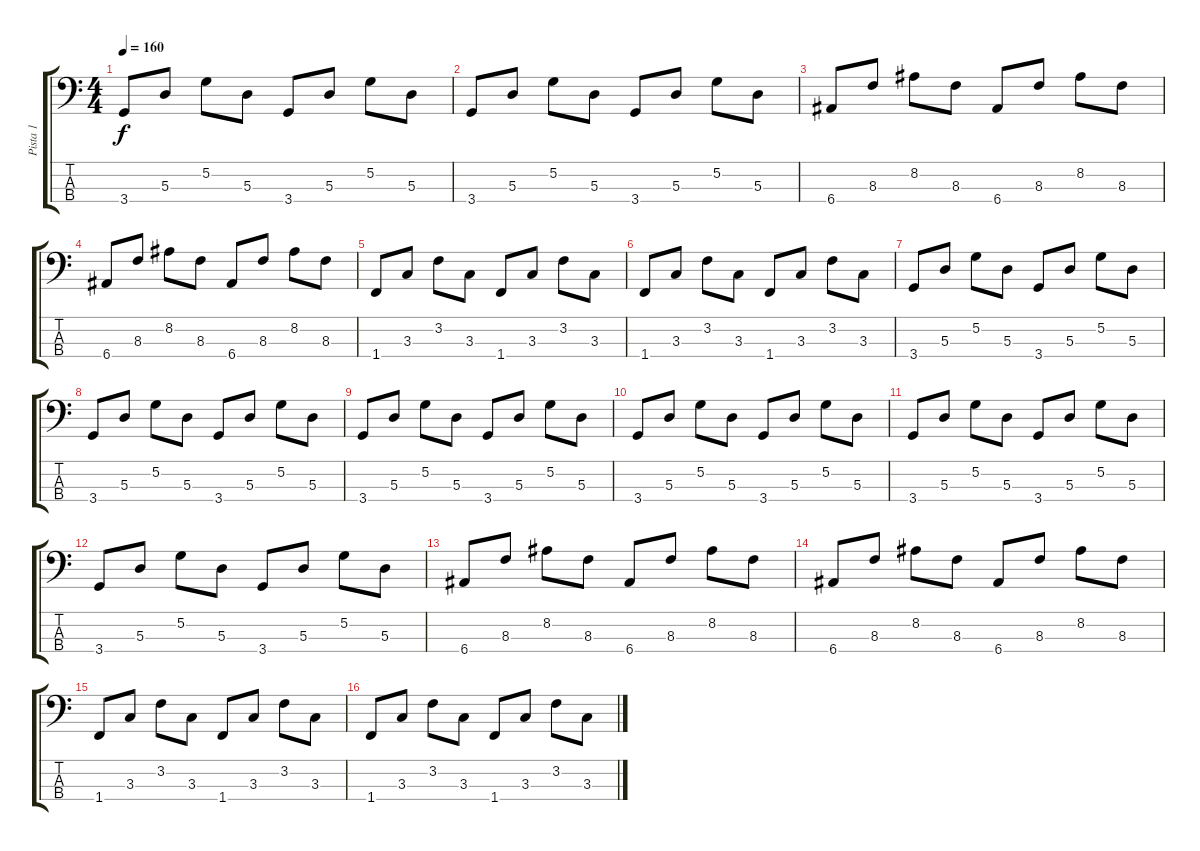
\track ("Pista 1" "Pista 1") {instrument fretlessbass}
\staff {score tabs}
\tuning (G2 D2 A1 E1) {hide}
\ts (4 4)
\tempo 160
\clef f4
\ks c
3.4.8{dy f instrument fretlessbass} 5.3.8 5.2.8 5.3.8 3.4.8 5.3.8 5.2.8 5.3.8 |
3.4.8 5.3.8 5.2.8 5.3.8 3.4.8 5.3.8 5.2.8 5.3.8 |
6.4.8 8.3.8 8.2.8 8.3.8 6.4.8 8.3.8 8.2.8 8.3.8 |
6.4.8 8.3.8 8.2.8 8.3.8 6.4.8 8.3.8 8.2.8 8.3.8 |
1.4.8 3.3.8 3.2.8 3.3.8 1.4.8 3.3.8 3.2.8 3.3.8 |
1.4.8 3.3.8 3.2.8 3.3.8 1.4.8 3.3.8 3.2.8 3.3.8 |
3.4.8 5.3.8 5.2.8 5.3.8 3.4.8 5.3.8 5.2.8 5.3.8 |
3.4.8 5.3.8 5.2.8 5.3.8 3.4.8 5.3.8 5.2.8 5.3.8 |
3.4.8 5.3.8 5.2.8 5.3.8 3.4.8 5.3.8 5.2.8 5.3.8 |
3.4.8 5.3.8 5.2.8 5.3.8 3.4.8 5.3.8 5.2.8 5.3.8 |
3.4.8 5.3.8 5.2.8 5.3.8 3.4.8 5.3.8 5.2.8 5.3.8 |
3.4.8 5.3.8 5.2.8 5.3.8 3.4.8 5.3.8 5.2.8 5.3.8 |
6.4.8 8.3.8 8.2.8 8.3.8 6.4.8 8.3.8 8.2.8 8.3.8 |
6.4.8 8.3.8 8.2.8 8.3.8 6.4.8 8.3.8 8.2.8 8.3.8 |
1.4.8 3.3.8 3.2.8 3.3.8 1.4.8 3.3.8 3.2.8 3.3.8 |
1.4.8 3.3.8 3.2.8 3.3.8 1.4.8 3.3.8 3.2.8 3.3.8
